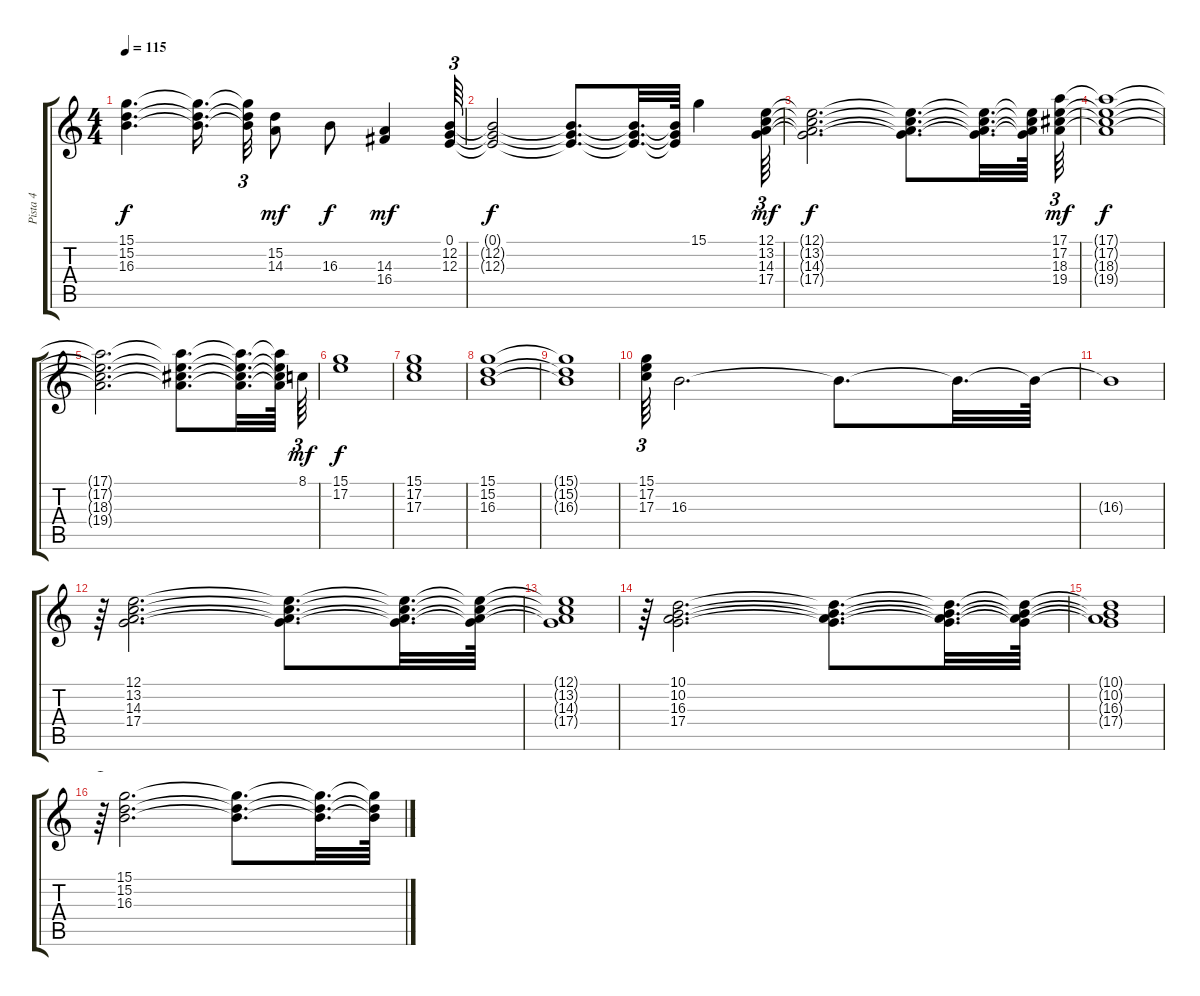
\track ("Pista 4" "Pista 4") {instrument electricpiano1}
\staff {score tabs}
\tuning (E4 B3 G3 D3 A2 E2) {hide}
\ts (4 4)
\tempo 115
\clef g2
\ks c
(15.1{t} 15.2{t} 16.3{t}).4{d dy f} (15.1{t} 15.2{t} 16.3{t}).16{d} (15.1{t} 15.2{t} 16.3{t}).32{tu (3 2)} (15.2 14.3).8{dy mf} 16.3.8{dy f} (14.3 16.4).4{dy mf} (0.1 12.2 12.3).64{tu (3 2)} |
(0.1{t} 12.2{t} 12.3{t}).2{dy f} (0.1{t} 12.2{t} 12.3{t}).8{d} (0.1{t} 12.2{t} 12.3{t}).32{d} (0.1{t} 12.2{t} 12.3{t}).64 15.1.4 (12.1 13.2 14.3 17.4).64{tu (3 2) dy mf} |
(12.1{t} 13.2{t} 14.3{t} 17.4{t}).2{d dy f} (12.1{t} 13.2{t} 14.3{t} 17.4{t}).8{d} (12.1{t} 13.2{t} 14.3{t} 17.4{t}).32{d} (12.1{t} 13.2{t} 14.3{t} 17.4{t}).64 (17.1 17.2 18.3 19.4).64{tu (3 2) dy mf} |
(17.1{t} 17.2{t} 18.3{t} 19.4{t}).1{dy f} |
(17.1{t} 17.2{t} 18.3{t} 19.4{t}).2{d} (17.1{t} 17.2{t} 18.3{t} 19.4{t}).8{d} (17.1{t} 17.2{t} 18.3{t} 19.4{t}).32{d} (17.1{t} 17.2{t} 18.3{t} 19.4{t}).64 8.1.64{tu (3 2) dy mf} |
(15.1 17.2).1{dy f} |
(15.1 17.2 17.3).1 |
(15.1 15.2 16.3).1 |
(15.1{t} 15.2{t} 16.3{t}).1 |
(15.1 17.2 17.3).64{tu (3 2)} 16.3.2{d} 16.3{t}.8{d} 16.3{t}.32{d} 16.3{t}.64 |
16.3{t}.1 |
r.64{tu (3 2)} (12.1 13.2 14.3 17.4).2{d} (12.1{t} 13.2{t} 14.3{t} 17.4{t}).8{d} (12.1{t} 13.2{t} 14.3{t} 17.4{t}).32{d} (12.1{t} 13.2{t} 14.3{t} 17.4{t}).64 |
(12.1{t} 13.2{t} 14.3{t} 17.4{t}).1 |
r.64{tu (3 2)} (10.1 10.2 16.3 17.4).2{d} (10.1{t} 10.2{t} 16.3{t} 17.4{t}).8{d} (10.1{t} 10.2{t} 16.3{t} 17.4{t}).32{d} (10.1{t} 10.2{t} 16.3{t} 17.4{t}).64 |
(10.1{t} 10.2{t} 16.3{t} 17.4{t}).1 |
r.64{tu (3 2)} (15.1 15.2 16.3).2{d} (15.1{t} 15.2{t} 16.3{t}).8{d} (15.1{t} 15.2{t} 16.3{t}).32{d} (15.1{t} 15.2{t} 16.3{t}).64
